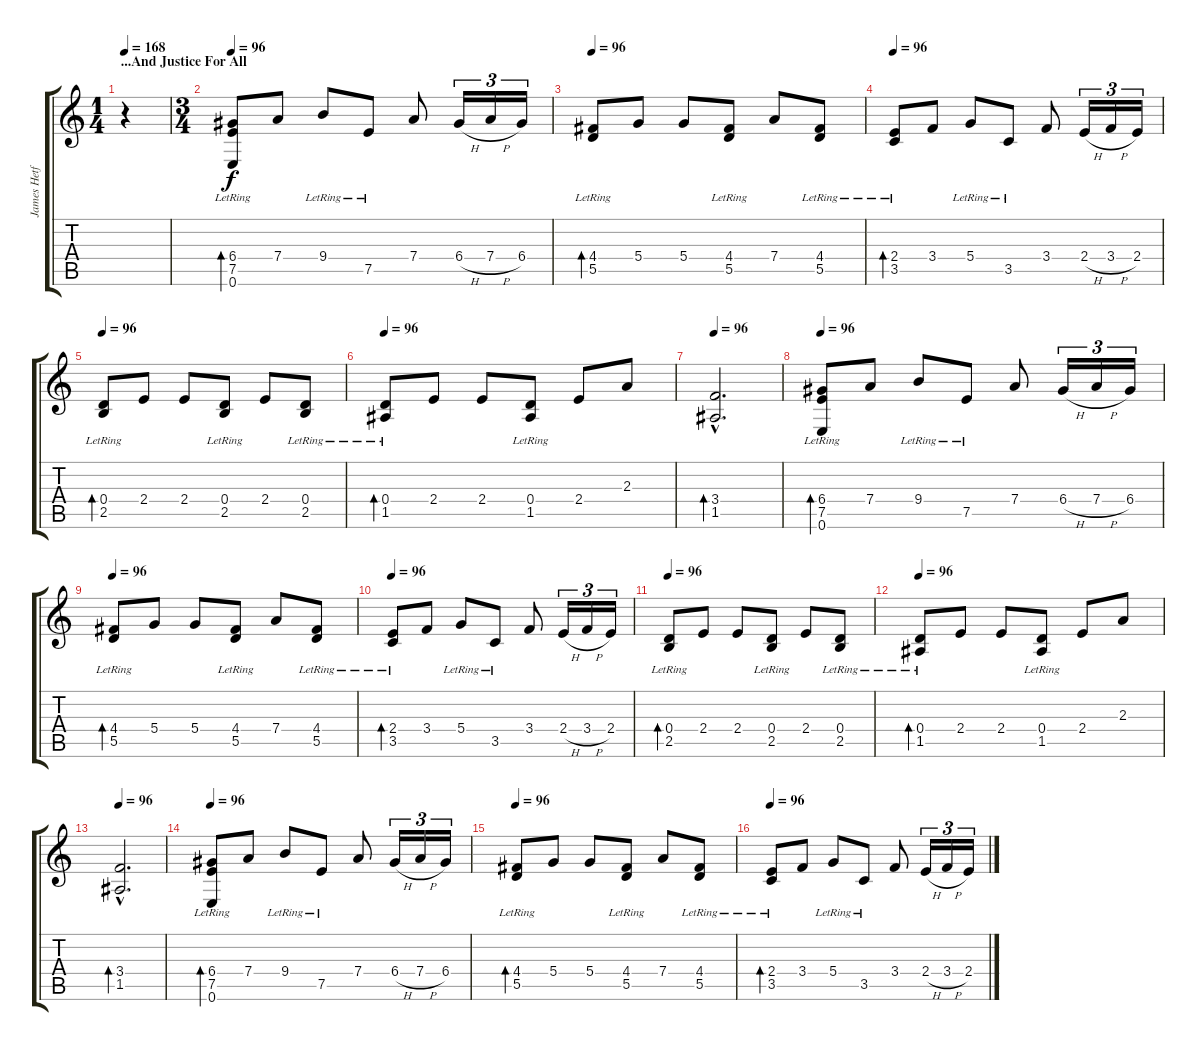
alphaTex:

\track ("James Hetfield Clean" "James Hetf") {instrument acousticguitarsteel}
\staff {score tabs}
\tuning (E4 B3 G3 D3 A2 E2) {hide}
\ts (1 4)
\section ("" "...And Justice For All")
\tempo 168
\tempo 96
\tempo 168
\clef g2
\ks c
r.4{dy f instrument acousticguitarsteel} |
\ts (3 4)
\tempo 96
(6.4 7.5{lr} 0.6{lr}).8{bd 120} 7.4.8 9.4{lr}.8 7.5{lr}.8 7.4.8 6.4{h}.16{tu (3 2)} 7.4{h}.16{tu (3 2)} 6.4.16{tu (3 2)} |
\tempo 96
(4.4 5.5{lr}).8{bd 120} 5.4.8 5.4.8 (4.4 5.5{lr}).8 7.4.8 (4.4 5.5{lr}).8 |
\tempo 96
(2.4 3.5{lr}).8{bd 120} 3.4.8 5.4{lr}.8 3.5{lr}.8 3.4.8 2.4{h}.16{tu (3 2)} 3.4{h}.16{tu (3 2)} 2.4.16{tu (3 2)} |
\tempo 96
(0.4 2.5{lr}).8{bd 120} 2.4.8 2.4.8 (0.4 2.5{lr}).8 2.4.8 (0.4 2.5{lr}).8 |
\tempo 96
(0.4 1.5{lr}).8{bd 120} 2.4.8 2.4.8 (0.4 1.5{lr}).8 2.4.8 2.3.8 |
\tempo 96
(3.4{hac} 1.5{hac}).2{d bd 120} |
\tempo 96
(6.4 7.5{lr} 0.6{lr}).8{bd 120} 7.4.8 9.4{lr}.8 7.5{lr}.8 7.4.8 6.4{h}.16{tu (3 2)} 7.4{h}.16{tu (3 2)} 6.4.16{tu (3 2)} |
\tempo 96
(4.4 5.5{lr}).8{bd 120} 5.4.8 5.4.8 (4.4 5.5{lr}).8 7.4.8 (4.4 5.5{lr}).8 |
\tempo 96
(2.4 3.5{lr}).8{bd 120} 3.4.8 5.4{lr}.8 3.5{lr}.8 3.4.8 2.4{h}.16{tu (3 2)} 3.4{h}.16{tu (3 2)} 2.4.16{tu (3 2)} |
\tempo 96
(0.4 2.5{lr}).8{bd 120} 2.4.8 2.4.8 (0.4 2.5{lr}).8 2.4.8 (0.4 2.5{lr}).8 |
\tempo 96
(0.4 1.5{lr}).8{bd 120} 2.4.8 2.4.8 (0.4 1.5{lr}).8 2.4.8 2.3.8 |
\tempo 96
(3.4{hac} 1.5{hac}).2{d bd 120} |
\tempo 96
(6.4 7.5{lr} 0.6{lr}).8{bd 120} 7.4.8 9.4{lr}.8 7.5{lr}.8 7.4.8 6.4{h}.16{tu (3 2)} 7.4{h}.16{tu (3 2)} 6.4.16{tu (3 2)} |
\tempo 96
(4.4 5.5{lr}).8{bd 120} 5.4.8 5.4.8 (4.4 5.5{lr}).8 7.4.8 (4.4 5.5{lr}).8 |
\tempo 96
(2.4 3.5{lr}).8{bd 120} 3.4.8 5.4{lr}.8 3.5{lr}.8 3.4.8 2.4{h}.16{tu (3 2)} 3.4{h}.16{tu (3 2)} 2.4.16{tu (3 2)}
